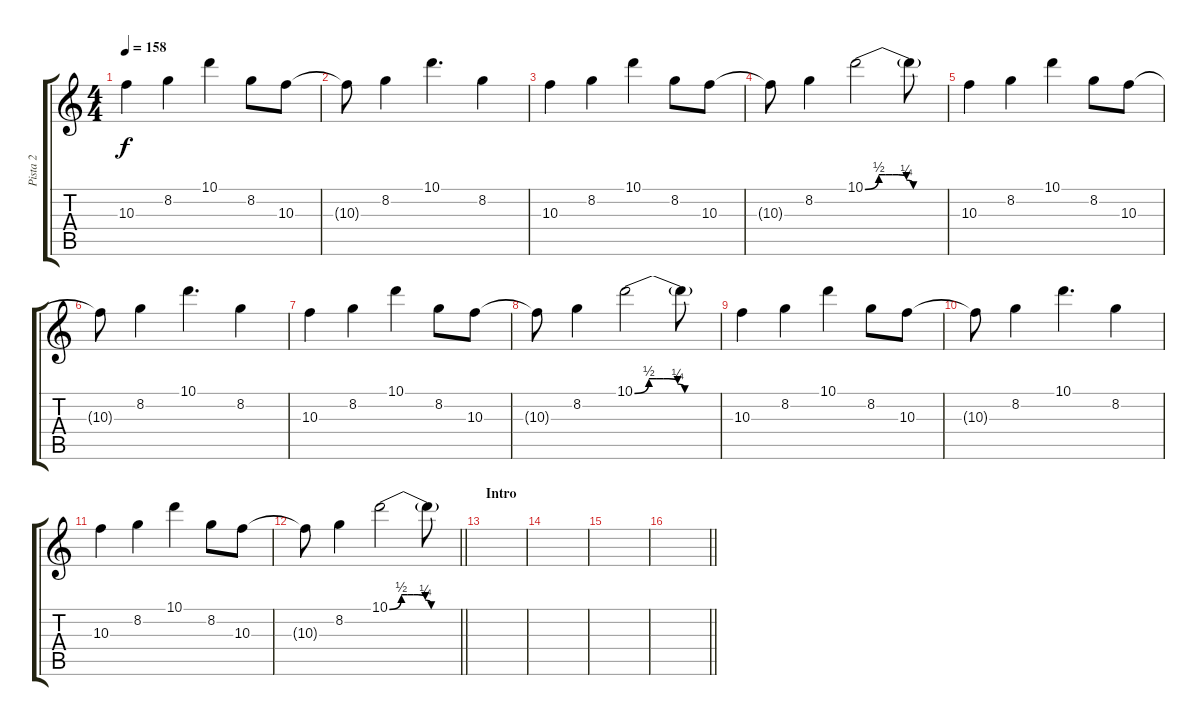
\track ("Pista 2" "Pista 2") {instrument overdrivenguitar}
\staff {score tabs}
\tuning (E4 B3 G3 D3 A2 E2) {hide}
\ts (4 4)
\tempo 158
\clef g2
\ks c
10.3.4{dy f} 8.2.4 10.1.4 8.2.8 10.3.8 |
10.3{t}.8 8.2.4 10.1.4{d} 8.2.4 |
10.3.4 8.2.4 10.1.4 8.2.8 10.3.8 |
10.3{t}.8 8.2.4 10.1{be (custom 0 0 10 2 15 2 20 2 24 2 30 1 35 0 60 0)}.2 10.1{t}.8 |
10.3.4 8.2.4 10.1.4 8.2.8 10.3.8 |
10.3{t}.8 8.2.4 10.1.4{d} 8.2.4 |
10.3.4 8.2.4 10.1.4 8.2.8 10.3.8 |
10.3{t}.8 8.2.4 10.1{be (custom 0 0 10 2 15 2 20 2 24 2 30 1 35 0 60 0)}.2 10.1{t}.8 |
10.3.4 8.2.4 10.1.4 8.2.8 10.3.8 |
10.3{t}.8 8.2.4 10.1.4{d} 8.2.4 |
10.3.4 8.2.4 10.1.4 8.2.8 10.3.8 |
\barLineRight lightlight
10.3{t}.8 8.2.4 10.1{be (custom 0 0 10 2 15 2 20 2 24 2 30 1 35 0 60 0)}.2 10.1{t}.8 |
\section ("" "Intro")
|
|
|
\barLineRight lightlight
